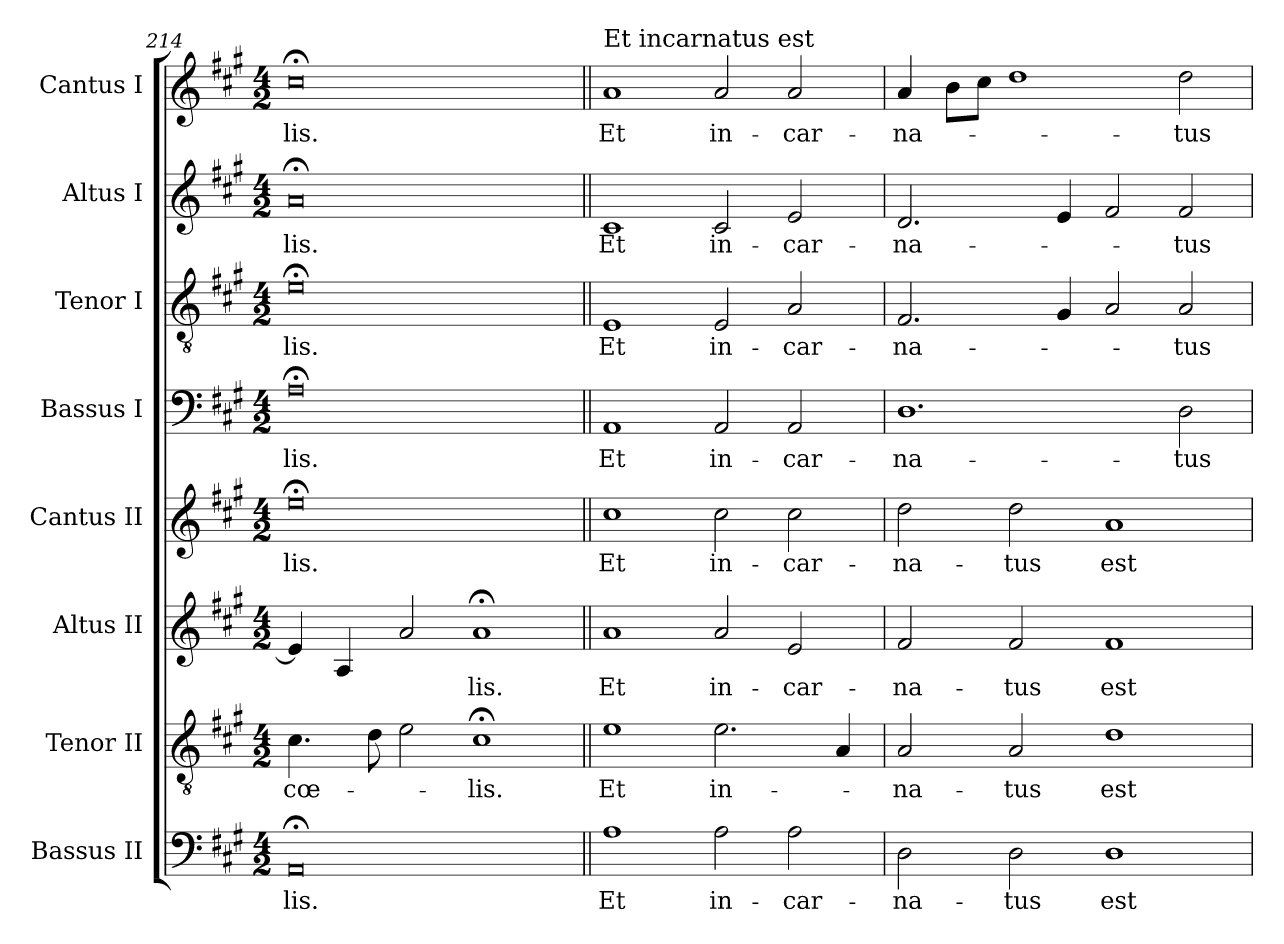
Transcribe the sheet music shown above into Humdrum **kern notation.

**kern	**text	**kern	**text	**kern	**text	**kern	**text	**kern	**text	**kern	**text	**kern	**text	**kern	**text
*part8	*part8	*part7	*part7	*part6	*part6	*part5	*part5	*part4	*part4	*part3	*part3	*part2	*part2	*part1	*part1
*staff8	*staff8	*staff7	*staff7	*staff6	*staff6	*staff5	*staff5	*staff4	*staff4	*staff3	*staff3	*staff2	*staff2	*staff1	*staff1
*I"Bassus II	*	*I"Tenor II	*	*I"Altus II	*	*I"Cantus II	*	*I"Bassus I	*	*I"Tenor I	*	*I"Altus I	*	*I"Cantus I	*
*I'B II	*	*I'T II	*	*I'A II	*	*I'C II	*	*I'B I	*	*I'T I	*	*I'A I	*	*I'C I	*
*clefF4	*	*clefGv2	*	*clefG2	*	*clefG2	*	*clefF4	*	*clefGv2	*	*clefG2	*	*clefG2	*
*k[f#c#g#]	*	*k[f#c#g#]	*	*k[f#c#g#]	*	*k[f#c#g#]	*	*k[f#c#g#]	*	*k[f#c#g#]	*	*k[f#c#g#]	*	*k[f#c#g#]	*
*A:	*	*A:	*	*A:	*	*A:	*	*A:	*	*A:	*	*A:	*	*A:	*
*M4/2	*	*M4/2	*	*M4/2	*	*M4/2	*	*M4/2	*	*M4/2	*	*M4/2	*	*M4/2	*
=214	=214	=214	=214	=214	=214	=214	=214	=214	=214	=214	=214	=214	=214	=214	=214
0AA;<	-lis.	4.c#\	cœ-	4e/]	.	0ee;<	-lis.	0A;<	-lis.	0e;<	-lis.	0a;<	-lis.	0cc#;<	-lis.
.	.	.	.	4A/	.	.	.	.	.	.	.	.	.	.	.
.	.	8d\	.	.	.	.	.	.	.	.	.	.	.	.	.
.	.	2e\	.	2a/	.	.	.	.	.	.	.	.	.	.	.
.	.	1c#;<	-lis.	1a;<	-lis.	.	.	.	.	.	.	.	.	.	.
=215||	=215||	=215||	=215||	=215||	=215||	=215||	=215||	=215||	=215||	=215||	=215||	=215||	=215||	=215||	=215||
!	!	!	!	!	!	!	!	!	!	!	!	!	!	!LO:TX:a:t=Et incarnatus est	!
1A	Et	1e	Et	1a	Et	1cc#	Et	1AA	Et	1E	Et	1c#	Et	1a	Et
2A\	in-	2.e\	in-	2a/	in-	2cc#\	in-	2AA/	in-	2E/	in-	2c#/	in-	2a/	in-
2A\	-car-	.	.	2e/	-car-	2cc#\	-car-	2AA/	-car-	2A/	-car-	2e/	-car-	2a/	-car-
.	.	4A/	.	.	.	.	.	.	.	.	.	.	.	.	.
!!LO:PB:g=z
=216	=216	=216	=216	=216	=216	=216	=216	=216	=216	=216	=216	=216	=216	=216	=216
2D\	-na-	2A/	-na-	2f#/	-na-	2dd\	-na-	1.D	-na-	2.F#/	-na-	2.d/	-na-	4a/	-na-
.	.	.	.	.	.	.	.	.	.	.	.	.	.	8b\L	.
.	.	.	.	.	.	.	.	.	.	.	.	.	.	8cc#\J	.
2D\	-tus	2A/	-tus	2f#/	-tus	2dd\	-tus	.	.	.	.	.	.	1dd	.
.	.	.	.	.	.	.	.	.	.	4G#/	.	4e/	.	.	.
1D	est	1d	est	1f#	est	1a	est	.	.	2A/	.	2f#/	.	.	.
.	.	.	.	.	.	.	.	2D\	-tus	2A/	-tus	2f#/	-tus	2dd\	-tus
=	=	=	=	=	=	=	=	=	=	=	=	=	=	=	=
*-	*-	*-	*-	*-	*-	*-	*-	*-	*-	*-	*-	*-	*-	*-	*-
